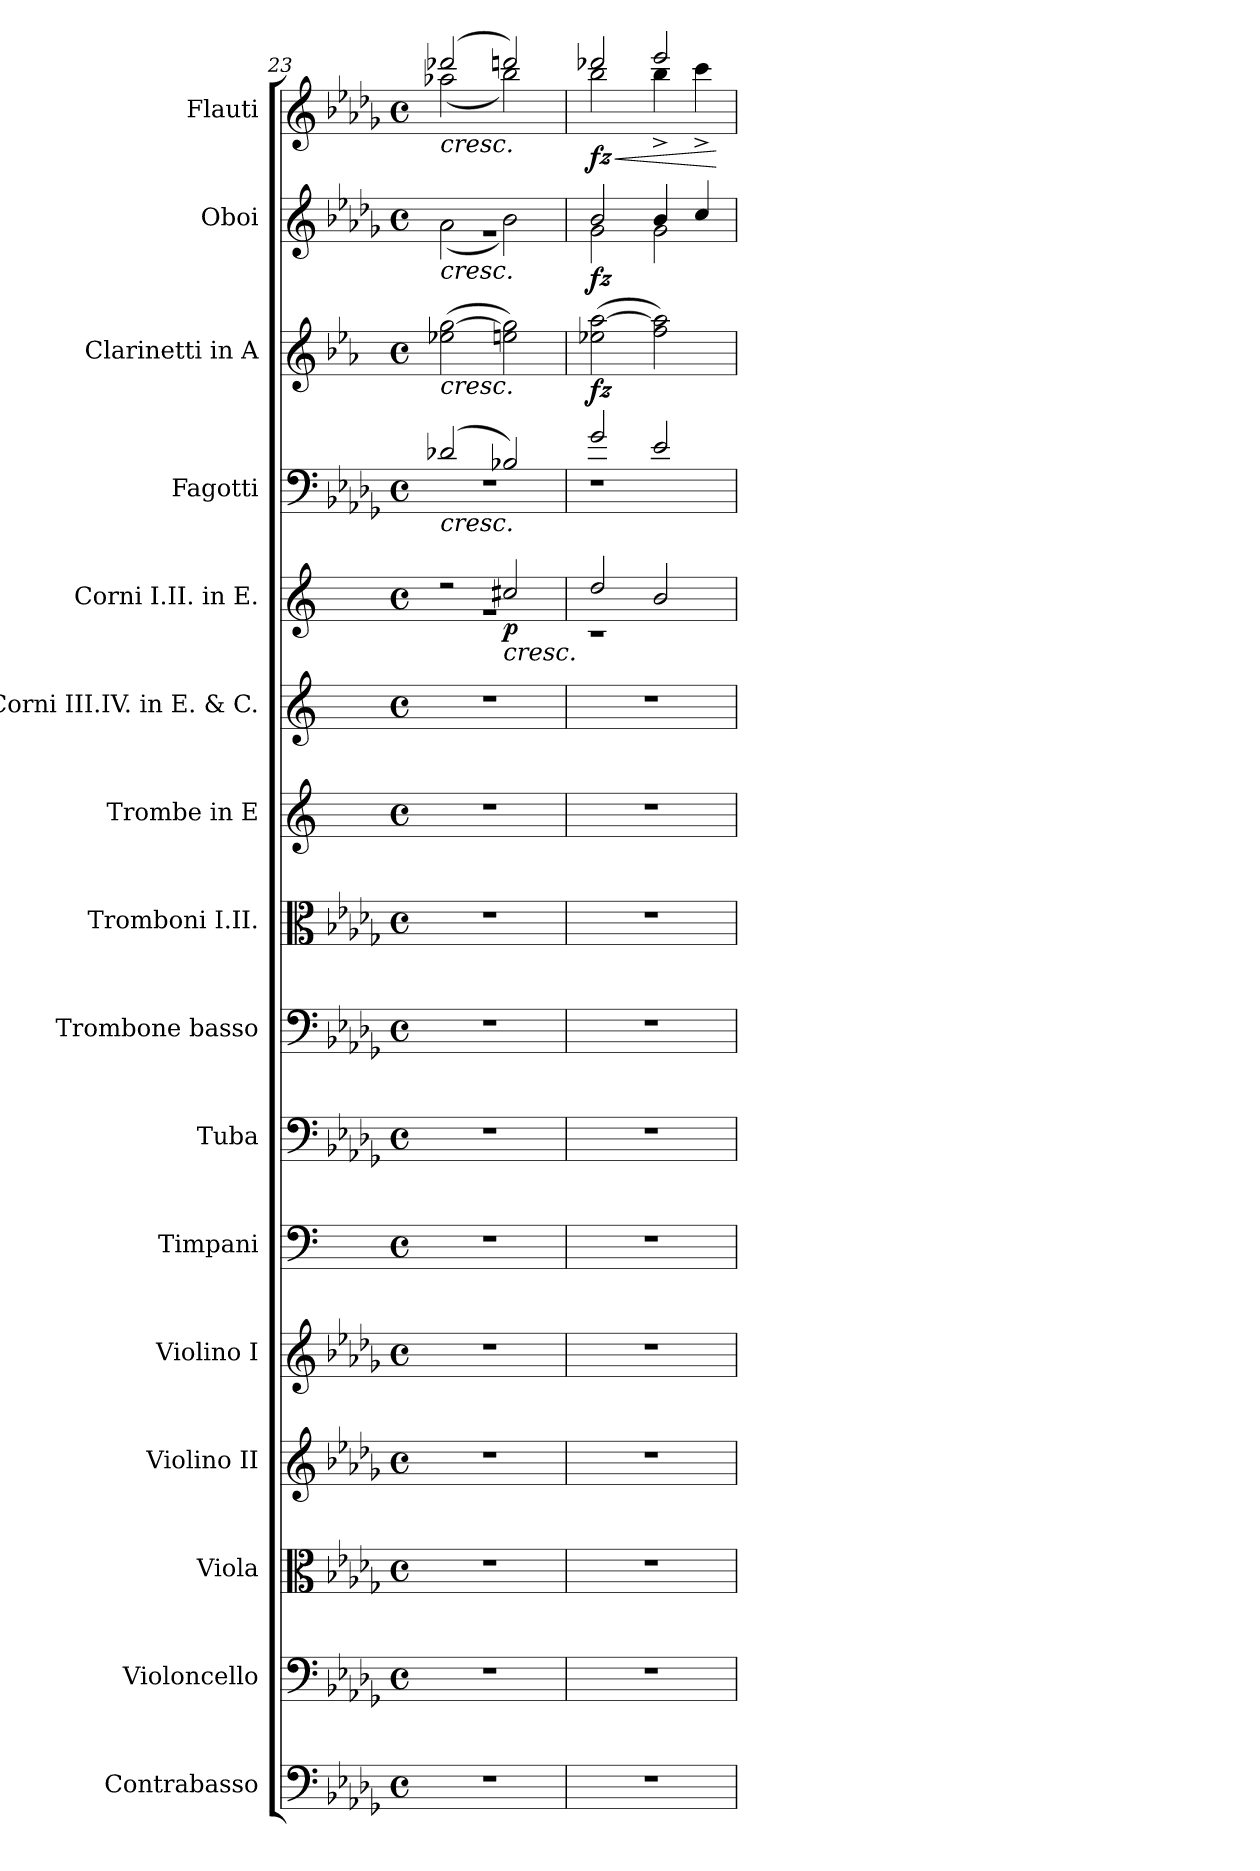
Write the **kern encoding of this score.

**kern	**kern	**kern	**kern	**kern	**kern	**kern	**kern	**kern	**kern	**kern	**kern	**dynam	**kern	**dynam	**kern	**dynam	**kern	**dynam	**kern	**dynam
*part16	*part15	*part14	*part13	*part12	*part11	*part10	*part9	*part8	*part7	*part6	*part5	*part5	*part4	*part4	*part3	*part3	*part2	*part2	*part1	*part1
*staff16	*staff15	*staff14	*staff13	*staff12	*staff11	*staff10	*staff9	*staff8	*staff7	*staff6	*staff5	*staff5	*staff4	*staff4	*staff3	*staff3	*staff2	*staff2	*staff1	*staff1
*I"Contrabasso	*I"Violoncello	*I"Viola	*I"Violino II	*I"Violino I	*I"Timpani	*I"Tuba	*I"Trombone basso	*I"Tromboni I.II.	*I"Trombe in E	*I"Corni III.IV. in E. &amp; C.	*I"Corni I.II. in E.	*	*I"Fagotti	*	*I"Clarinetti in A	*	*I"Oboi	*	*I"Flauti	*
*I'Cb.	*I'Vc.	*I'Vla.	*I'Vln. II	*I'Vln. I	*I'Timp.	*I'Tba.	*I'Trne B.	*I'Trbi.	*I'Trbe	*I'Cor. III.IV.	*I'Cor. I.II	*	*I'Fg.	*	*I'Cl.	*	*I'Ob.	*	*I'Fl.	*
*clefF4	*clefF4	*clefC3	*clefG2	*clefG2	*clefF4	*clefF4	*clefF4	*clefC3	*clefG2	*clefG2	*clefG2	*	*clefF4	*	*clefG2	*	*clefG2	*	*clefG2	*
*ITrd7c12	*	*	*	*	*	*	*	*	*ITrd-2c-4	*ITrd7c12	*ITrd5c8	*	*	*	*ITrd2c3	*	*	*	*	*
*k[b-e-a-d-g-]	*k[b-e-a-d-g-]	*k[b-e-a-d-g-]	*k[b-e-a-d-g-]	*k[b-e-a-d-g-]	*k[]	*k[b-e-a-d-g-]	*k[b-e-a-d-g-]	*k[b-e-a-d-g-]	*k[f#c#g#d#]	*k[]	*k[f#c#g#d#]	*	*k[b-e-a-d-g-]	*	*k[]	*	*k[b-e-a-d-g-]	*	*k[b-e-a-d-g-]	*
*M4/4	*M4/4	*M4/4	*M4/4	*M4/4	*M4/4	*M4/4	*M4/4	*M4/4	*M4/4	*M4/4	*M4/4	*	*M4/4	*	*M4/4	*	*M4/4	*	*M4/4	*
*met(c)	*met(c)	*met(c)	*met(c)	*met(c)	*met(c)	*met(c)	*met(c)	*met(c)	*met(c)	*met(c)	*met(c)	*	*met(c)	*	*met(c)	*	*met(c)	*	*met(c)	*
=23	=23	=23	=23	=23	=23	=23	=23	=23	=23	=23	=23	=23	=23	=23	=23	=23	=23	=23	=23	=23
*	*	*	*	*	*	*	*	*	*	*	*^	*	*^	*	*	*	*^	*	*^	*
!	!	!	!	!	!	!	!	!	!	!	!	!	!	!	!	!	!	!	!	!	!	!LO:TX:b:i:t=cresc.	!	!
!	!	!	!	!	!	!	!	!	!	!	!	!	!	!	!	!	!	!	!LO:TX:b:i:t=cresc.	!	!	!	!	!
!	!	!	!	!	!	!	!	!	!	!	!	!	!	!	!	!	!LO:TX:b:i:t=cresc.	!	!	!	!	!	!	!
!	!	!	!	!	!	!	!	!	!	!	!	!	!	!LO:TX:b:i:t=cresc.	!	!	!	!	!	!	!	!	!	!
1r	1r	1r	1r	1r	1r	1r	1r	1r	1r	1r	2r	1r	.	(>2d-X/	1rF	.	(<2ccn\ [2ee\	.	1rg	(<2a-\	.	(>2ddd-X/	(<2aa-X\	.
!	!	!	!	!	!	!	!	!	!	!	!	!	!LO:HP:b	!	!	!	!	!	!	!	!	!	!	!
!	!	!	!	!	!	!	!	!	!	!	!	!	!LO:DY:n=1:b	!	!	!	!	!	!	!	!	!	!	!
.	.	.	.	.	.	.	.	.	.	.	2e#X/	.	< p	2B-X/)	.	.	2cc#X\ 2ee\])	.	.	2b-\)	.	2dddn/)	2bb-\)	.
=24	=24	=24	=24	=24	=24	=24	=24	=24	=24	=24	=24	=24	=24	=24	=24	=24	=24	=24	=24	=24	=24	=24	=24	=24
!	!	!	!	!	!	!	!	!	!	!	!	!	!LO:DY:b	!	!	!LO:DY:b	!	!LO:DY:b	!	!	!LO:DY:b	!	!	!LO:HP:b
!	!	!	!	!	!	!	!	!	!	!	!	!	!	!	!	!	!	!	!	!	!	!	!	!LO:DY:n=1:b
1r	1r	1r	1r	1r	1r	1r	1r	1r	1r	1r	2f#/	1r	fz	2g-/	1rF	fz	(<2ccn\ [2ff\	fz	2b-/	2g-\	fz	2ddd-X/	2bb-\	< fz
.	.	.	.	.	.	.	.	.	.	.	2d#/	.	.	2e-/	.	.	2dd\ 2ff\])	.	4b-/	2g-\	.	2eee-/	4bb-^\	.
.	.	.	.	.	.	.	.	.	.	.	.	.	.	.	.	.	.	.	4cc/	.	.	.	4ccc^\	.
*	*	*	*	*	*	*	*	*	*	*	*v	*v	*	*	*	*	*	*	*v	*v	*	*v	*v	*
*	*	*	*	*	*	*	*	*	*	*	*	*	*v	*v	*	*	*	*	*	*	*
.	.	.	.	.	.	.	.	.	.	.	.	[	.	.	.	.	.	.	.	[
=	=	=	=	=	=	=	=	=	=	=	=	=	=	=	=	=	=	=	=	=
*-	*-	*-	*-	*-	*-	*-	*-	*-	*-	*-	*-	*-	*-	*-	*-	*-	*-	*-	*-	*-
